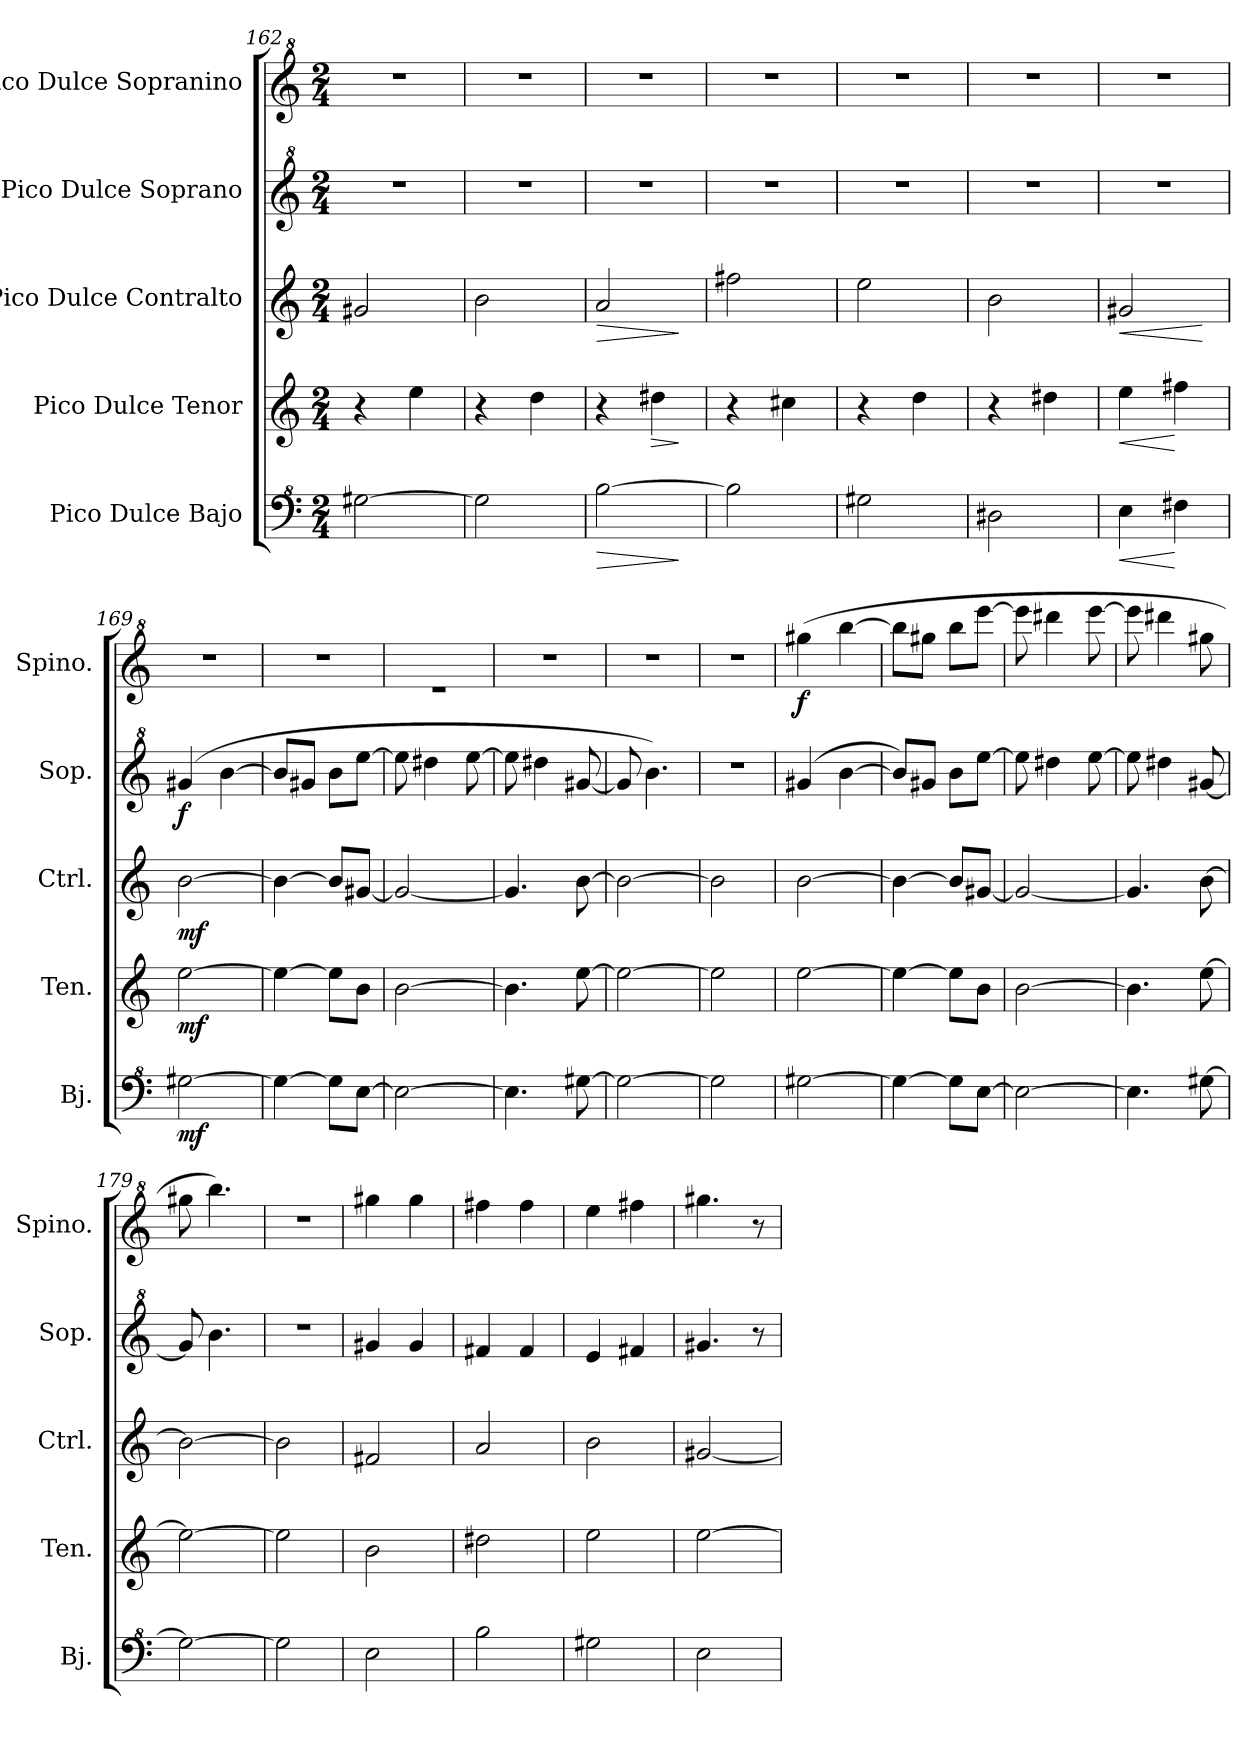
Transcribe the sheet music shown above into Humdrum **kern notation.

**kern	**dynam	**kern	**dynam	**kern	**dynam	**kern	**dynam	**kern	**dynam
*part5	*part5	*part4	*part4	*part3	*part3	*part2	*part2	*part1	*part1
*staff5	*staff5	*staff4	*staff4	*staff3	*staff3	*staff2	*staff2	*staff1	*staff1
*I"Pico Dulce Bajo	*	*I"Pico Dulce Tenor	*	*I"Pico Dulce Contralto	*	*I"Pico Dulce Soprano	*	*I"Pico Dulce Sopranino	*
*I'Bj.	*	*I'Ten.	*	*I'Ctrl.	*	*I'Sop.	*	*I'Spino.	*
*clefF^4	*	*clefG2	*	*clefG2	*	*clefG^2	*	*clefG^2	*
*k[]	*	*k[]	*	*k[]	*	*k[]	*	*k[]	*
*M2/4	*	*M2/4	*	*M2/4	*	*M2/4	*	*M2/4	*
=162	=162	=162	=162	=162	=162	=162	=162	=162	=162
[2g#X\	.	4r	.	2g#X/	.	2r	.	2r	.
.	.	4ee\	.	.	.	.	.	.	.
=163	=163	=163	=163	=163	=163	=163	=163	=163	=163
2g#\]	.	4r	.	2b\	.	2r	.	2r	.
.	.	4dd\	.	.	.	.	.	.	.
=164	=164	=164	=164	=164	=164	=164	=164	=164	=164
!	!LO:HP:b	!	!	!	!LO:HP:b	!	!	!	!
[2b\	>	4r	.	2a/	>	2r	.	2r	.
!	!	!	!LO:HP:b	!	!	!	!	!	!
.	.	4dd#X\	>	.	.	.	.	.	.
.	]	.	]	.	]	.	.	.	.
!!LO:LB:g=z
=165	=165	=165	=165	=165	=165	=165	=165	=165	=165
2b\]	.	4r	.	2ff#X\	.	2r	.	2r	.
.	.	4cc#X\	.	.	.	.	.	.	.
=166	=166	=166	=166	=166	=166	=166	=166	=166	=166
2g#X\	.	4r	.	2ee\	.	2r	.	2r	.
.	.	4dd\	.	.	.	.	.	.	.
=167	=167	=167	=167	=167	=167	=167	=167	=167	=167
2d#X\	.	4r	.	2b\	.	2r	.	2r	.
.	.	4dd#X\	.	.	.	.	.	.	.
=168	=168	=168	=168	=168	=168	=168	=168	=168	=168
!	!LO:HP:b	!	!LO:HP:b	!	!LO:HP:b	!	!	!	!
4e\	<	4ee\	<	2g#X/	<	2r	.	2r	.
4f#X\	[	4ff#X\	[	.	.	.	.	.	.
.	.	.	.	.	[	.	.	.	.
=169	=169	=169	=169	=169	=169	=169	=169	=169	=169
!	!LO:DY:b	!	!LO:DY:b	!	!LO:DY:b	!	!LO:DY:b	!	!
[2g#X\	mf	[2ee\	mf	[2b\	mf	(4gg#X/	f	2r	.
.	.	.	.	.	.	[4bb\	.	.	.
=170	=170	=170	=170	=170	=170	=170	=170	=170	=170
4g#\_	.	4ee\_	.	4b\_	.	8bb/L]	.	2r	.
.	.	.	.	.	.	8gg#X/J	.	.	.
8g#\L]	.	8ee\L]	.	8b/L]	.	8bb\L	.	.	.
[8e\J	.	8b\J	.	[8g#X/J	.	[8eee\J	.	.	.
=171	=171	=171	=171	=171	=171	=171	=171	=171	=171
2e\_	.	[2b\	.	2g#/_	.	8eee\]	.	2ree	.
.	.	.	.	.	.	4ddd#X\	.	.	.
.	.	.	.	.	.	[8eee\	.	.	.
=172	=172	=172	=172	=172	=172	=172	=172	=172	=172
4.e\]	.	4.b\]	.	4.g#/]	.	8eee\]	.	2r	.
.	.	.	.	.	.	4ddd#X\	.	.	.
[8g#X\	.	[8ee\	.	[8b\	.	[8gg#X/	.	.	.
=173	=173	=173	=173	=173	=173	=173	=173	=173	=173
2g#\_	.	2ee\_	.	2b\_	.	8gg#/]	.	2r	.
.	.	.	.	.	.	4.bb\)	.	.	.
=174	=174	=174	=174	=174	=174	=174	=174	=174	=174
2g#\]	.	2ee\]	.	2b\]	.	2r	.	2r	.
=175	=175	=175	=175	=175	=175	=175	=175	=175	=175
!	!	!	!	!	!	!	!	!	!LO:DY:b
[2g#X\	.	[2ee\	.	[2b\	.	(4gg#X/	.	(4ggg#X\	f
.	.	.	.	.	.	[4bb\	.	[4bbb\	.
!!LO:PB:g=z
=176	=176	=176	=176	=176	=176	=176	=176	=176	=176
4g#\_	.	4ee\_	.	4b\_	.	8bb/L])	.	8bbb\L]	.
.	.	.	.	.	.	8gg#X/J	.	8ggg#X\J	.
8g#\L]	.	8ee\L]	.	8b/L]	.	8bb\L	.	8bbb\L	.
[8e\J	.	8b\J	.	[8g#X/J	.	[8eee\J	.	[8eeee\J	.
=177	=177	=177	=177	=177	=177	=177	=177	=177	=177
2e\_	.	[2b\	.	2g#/_	.	8eee\]	.	8eeee\]	.
.	.	.	.	.	.	4ddd#X\	.	4dddd#X\	.
.	.	.	.	.	.	[8eee\	.	[8eeee\	.
=178	=178	=178	=178	=178	=178	=178	=178	=178	=178
4.e\]	.	4.b\]	.	4.g#/]	.	8eee\]	.	8eeee\]	.
.	.	.	.	.	.	4ddd#X\	.	4dddd#X\	.
[8g#X\	.	[8ee\	.	[8b\	.	[8gg#X/	.	8ggg#X\	.
=179	=179	=179	=179	=179	=179	=179	=179	=179	=179
2g#\_	.	2ee\_	.	2b\_	.	8gg#/]	.	8ggg#X\	.
.	.	.	.	.	.	4.bb\	.	4.bbb\)	.
=180	=180	=180	=180	=180	=180	=180	=180	=180	=180
2g#\]	.	2ee\]	.	2b\]	.	2r	.	2r	.
=181	=181	=181	=181	=181	=181	=181	=181	=181	=181
2e\	.	2b\	.	2f#X/	.	4gg#X/	.	4ggg#X\	.
.	.	.	.	.	.	4gg#/	.	4ggg#\	.
=182	=182	=182	=182	=182	=182	=182	=182	=182	=182
2b\	.	2dd#X\	.	2a/	.	4ff#X/	.	4fff#X\	.
.	.	.	.	.	.	4ff#/	.	4fff#\	.
=183	=183	=183	=183	=183	=183	=183	=183	=183	=183
2g#X\	.	2ee\	.	2b\	.	4ee/	.	4eee\	.
.	.	.	.	.	.	4ff#X/	.	4fff#X\	.
=184	=184	=184	=184	=184	=184	=184	=184	=184	=184
2e\	.	[2ee\	.	[2g#X/	.	4.gg#X/	.	4.ggg#X\	.
.	.	.	.	.	.	8r	.	8r	.
=	=	=	=	=	=	=	=	=	=
*-	*-	*-	*-	*-	*-	*-	*-	*-	*-
